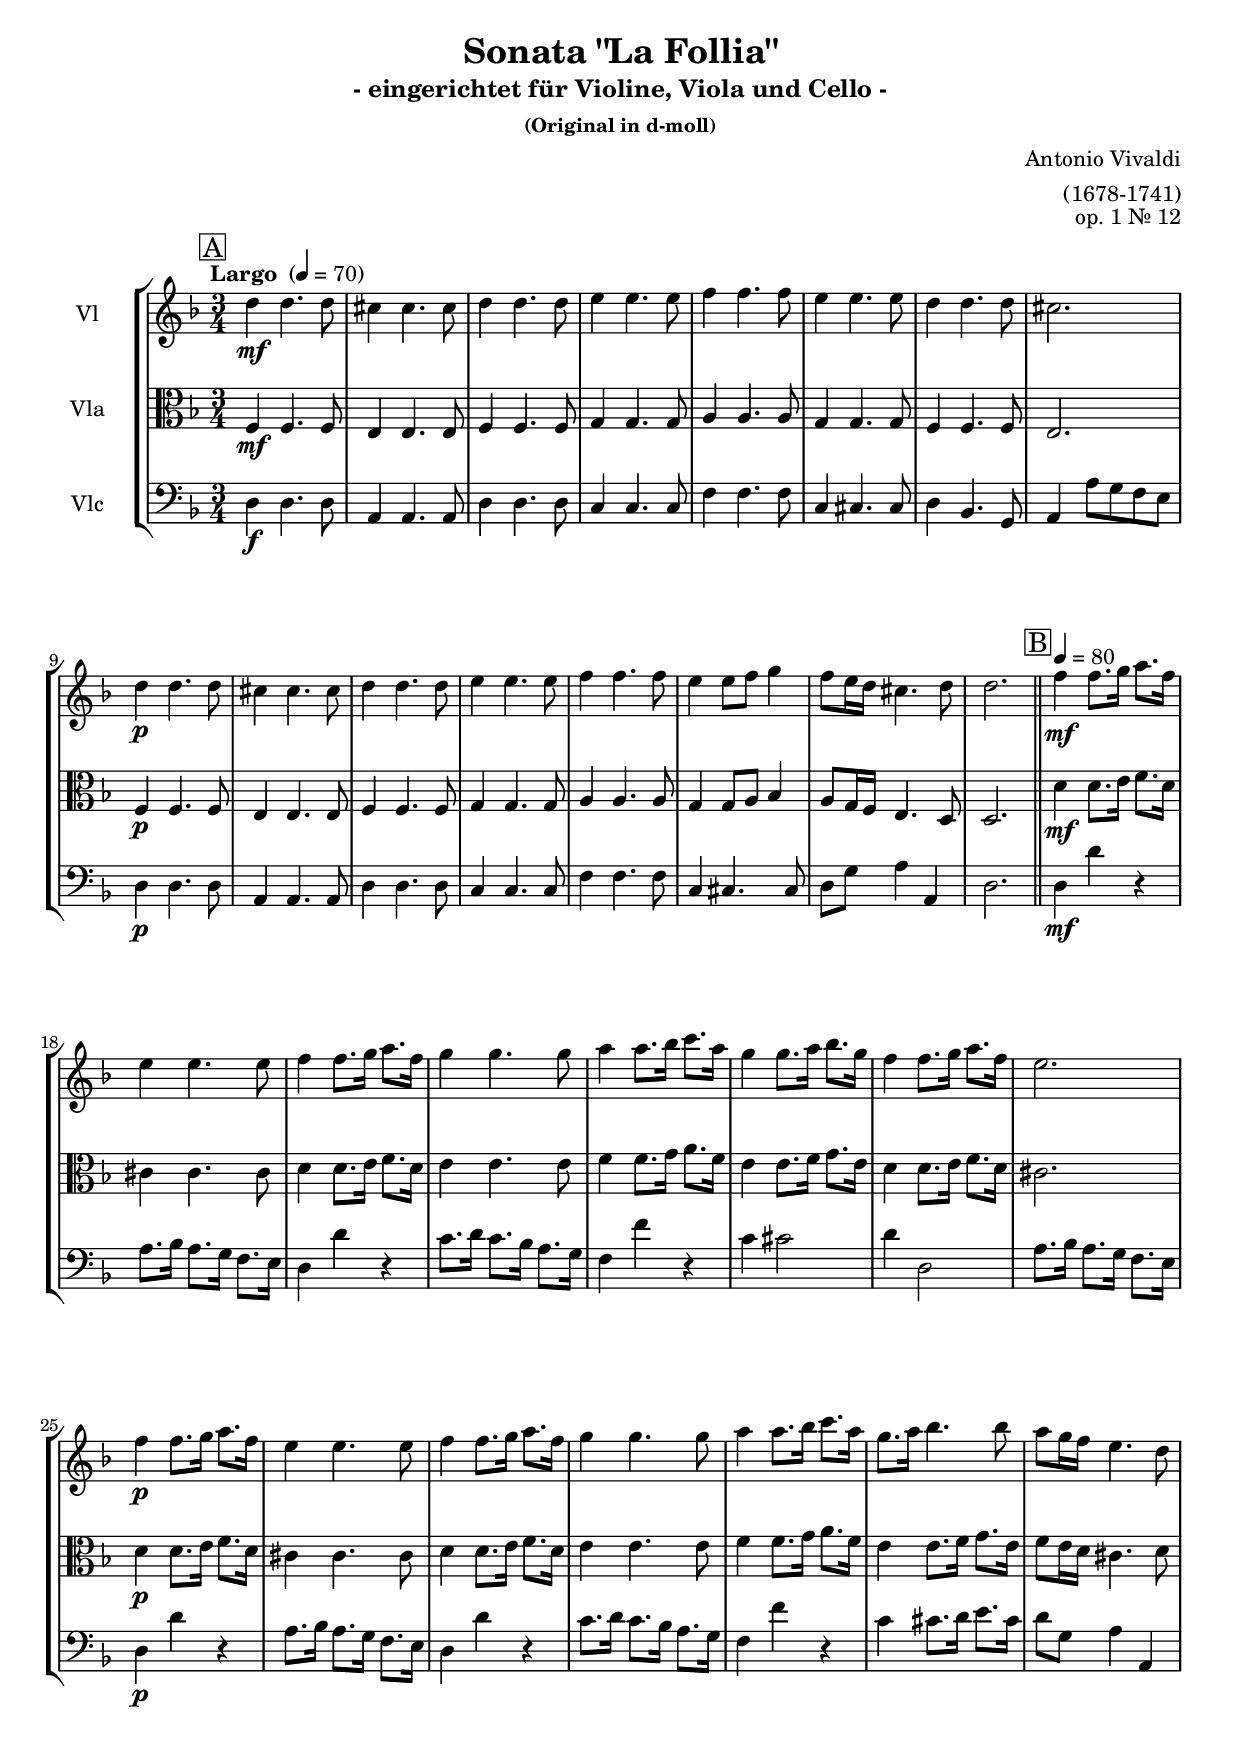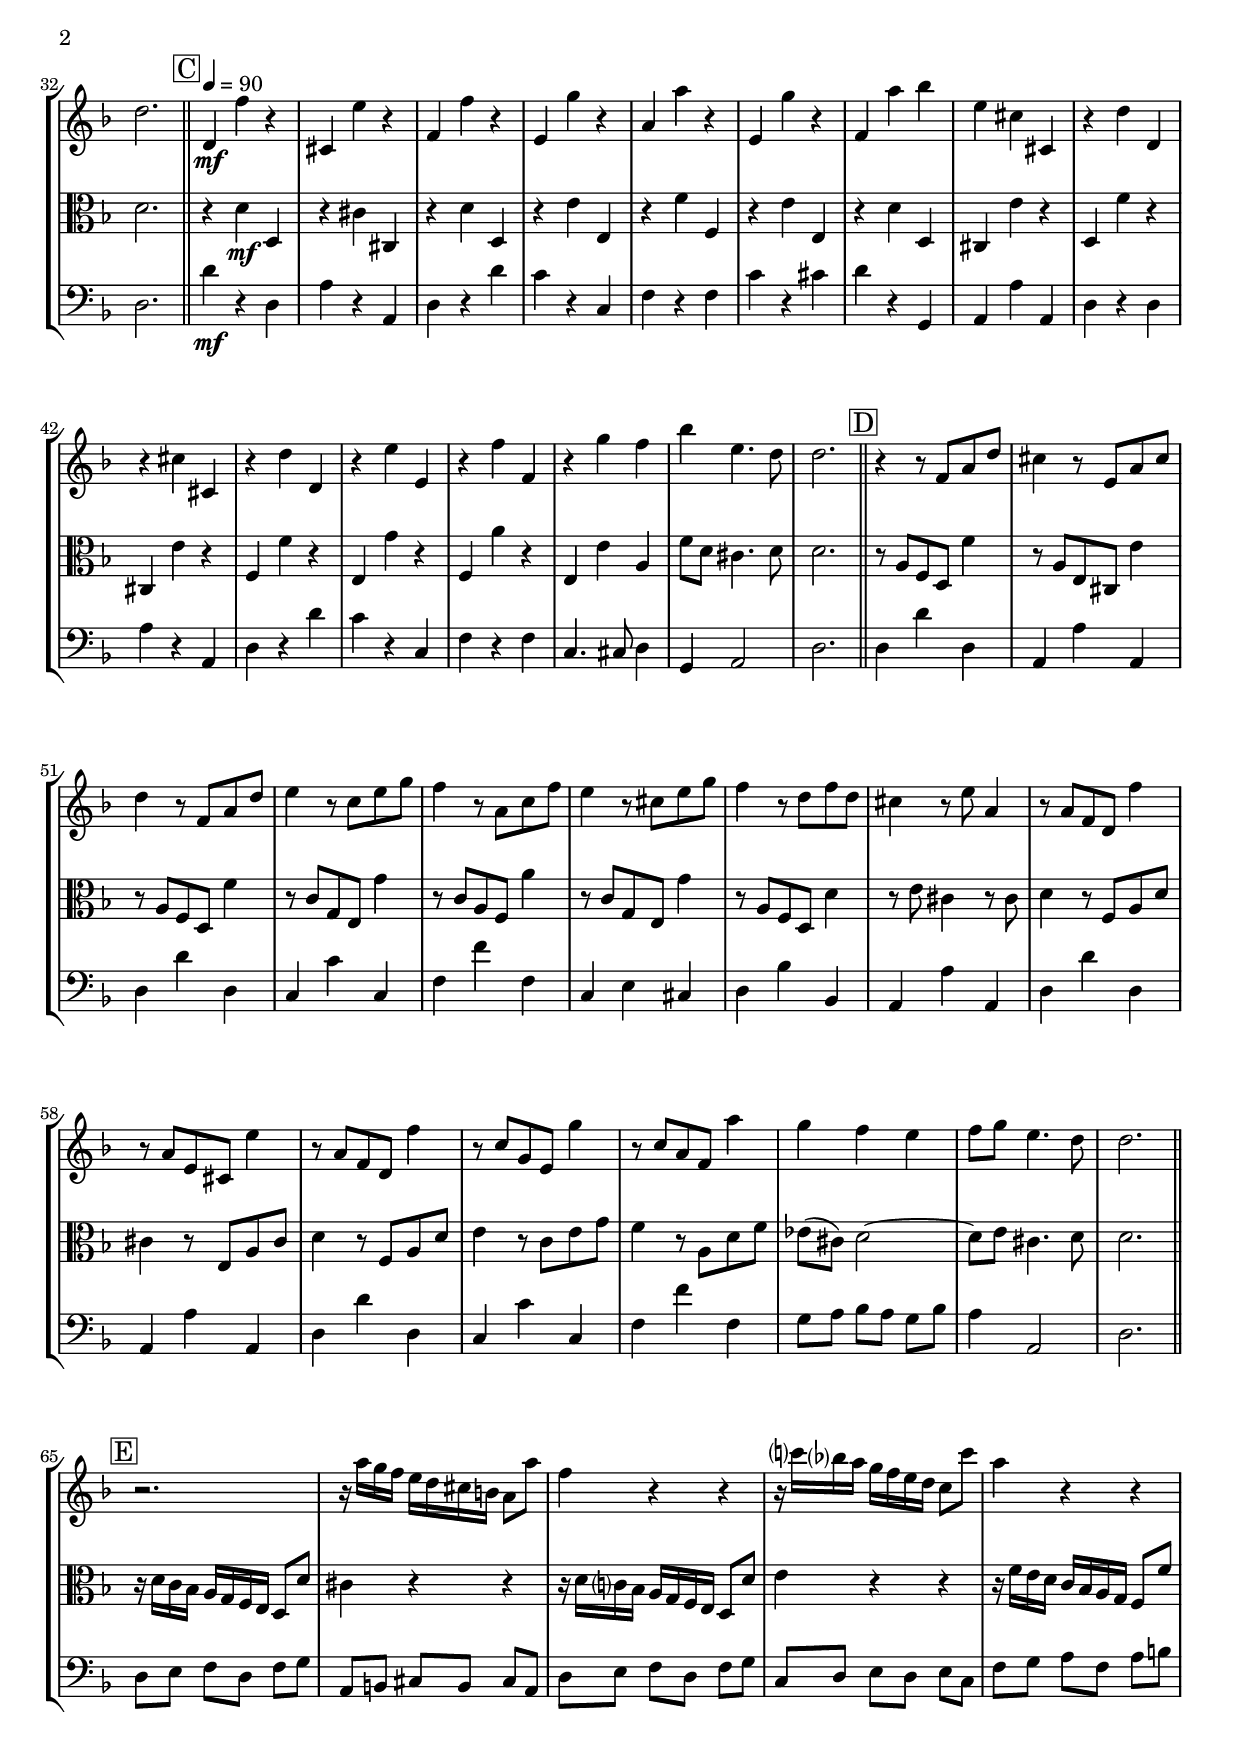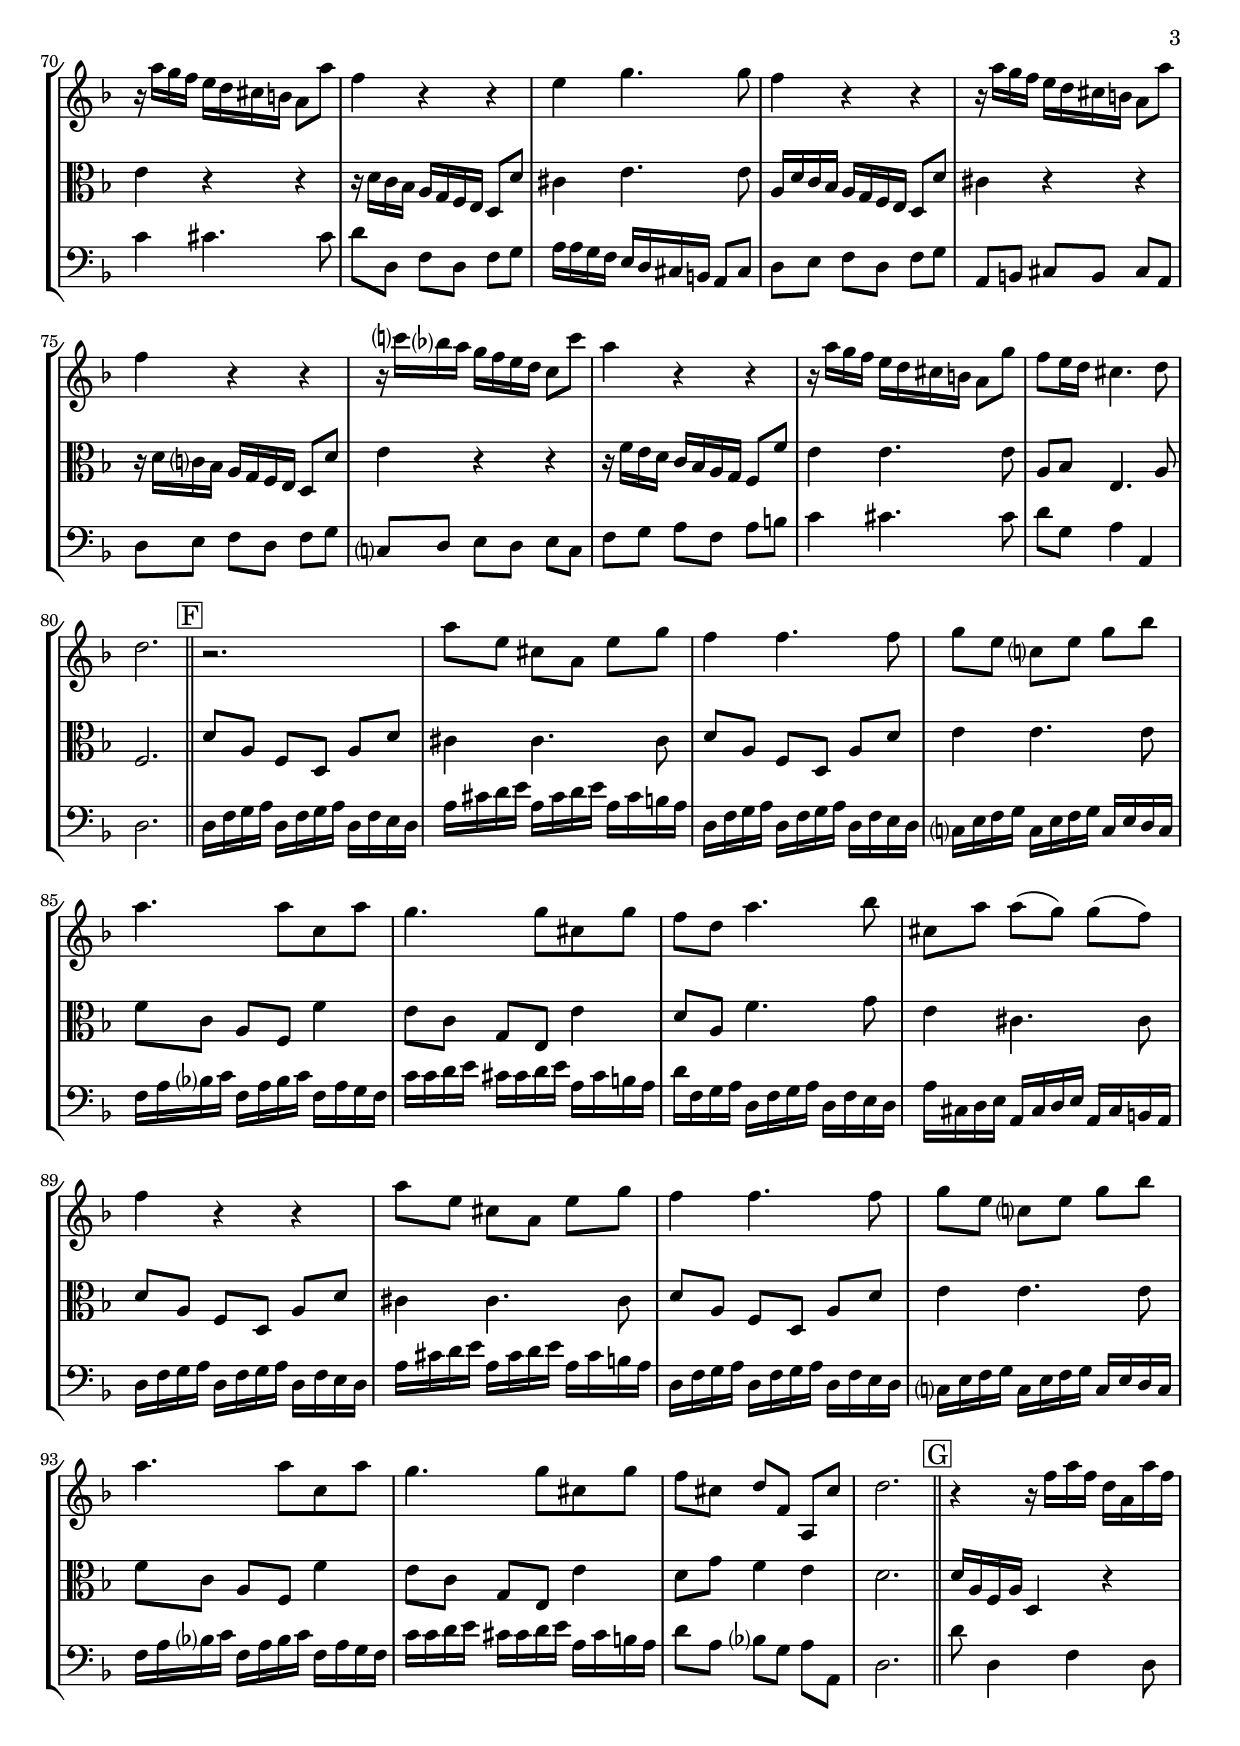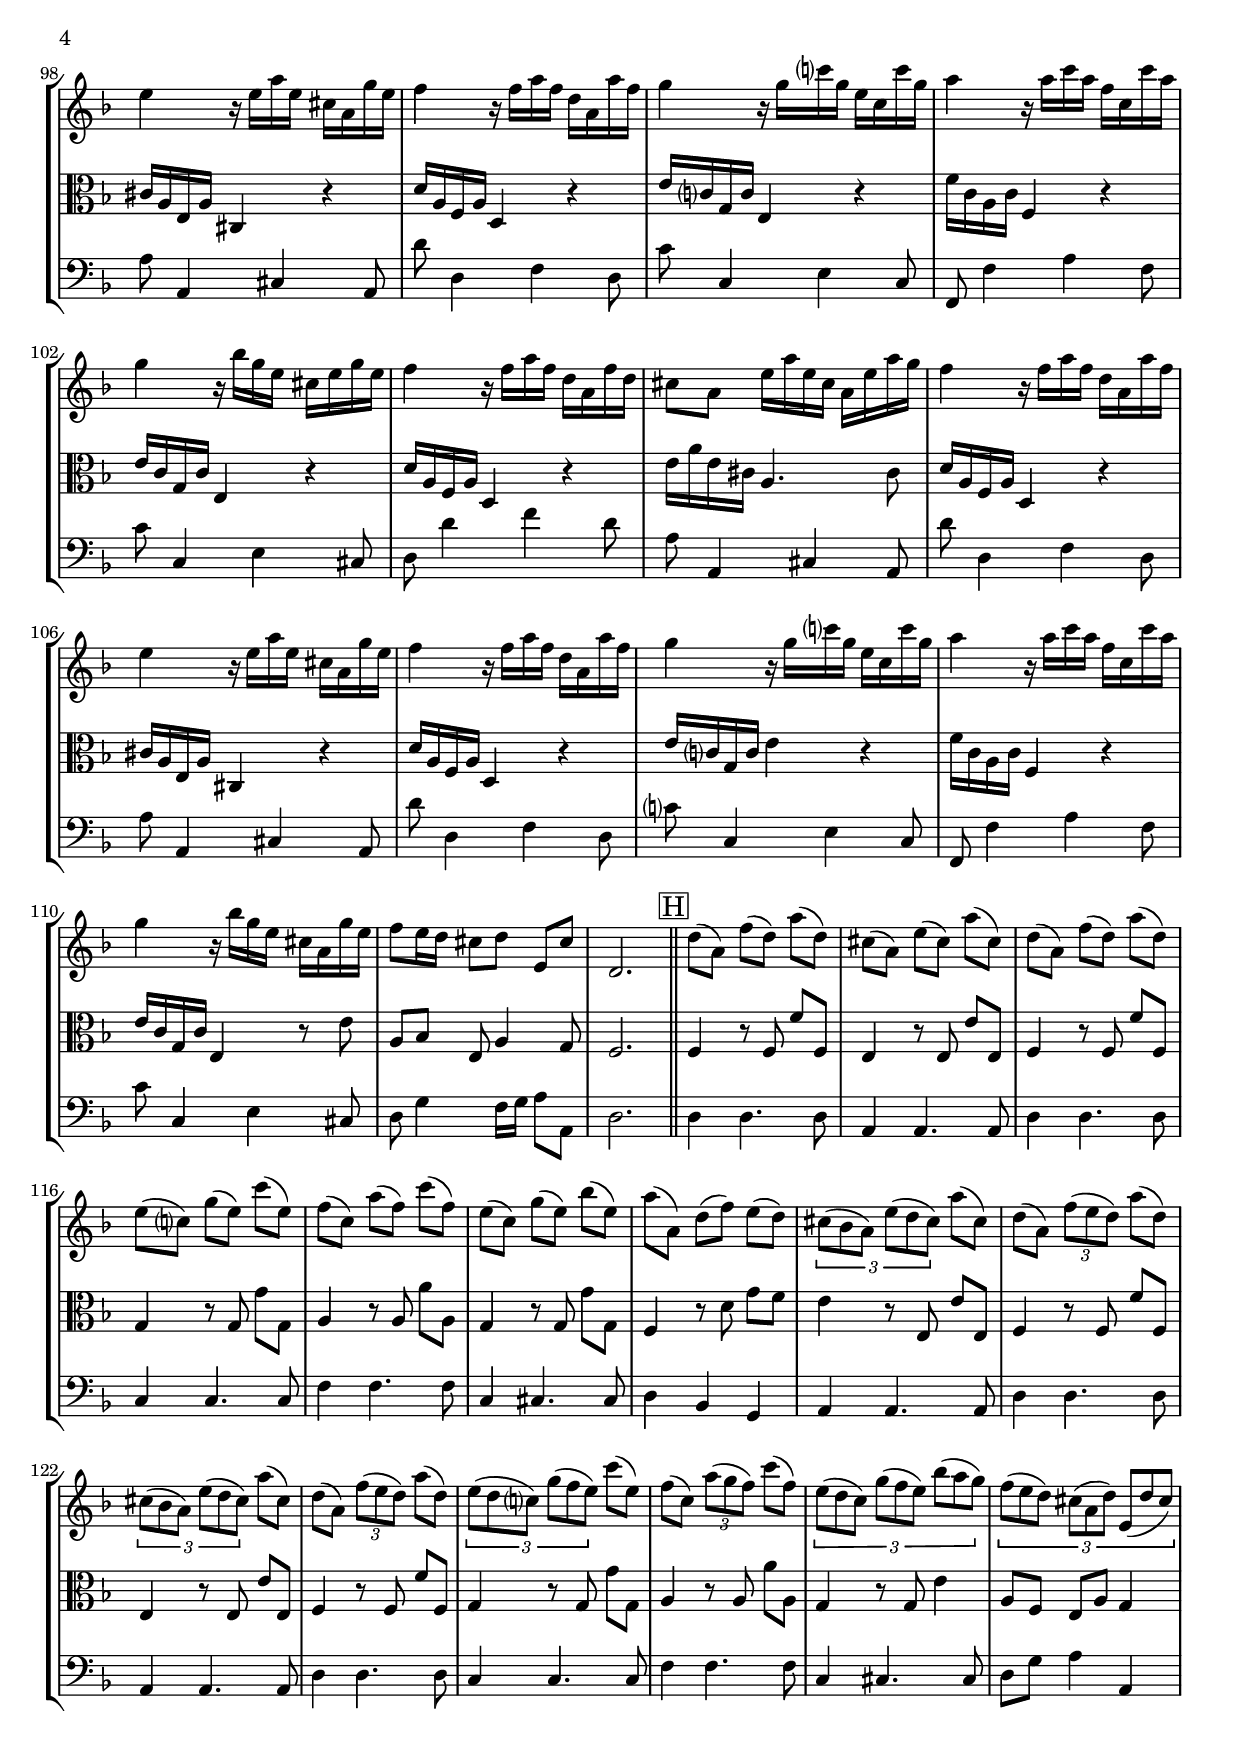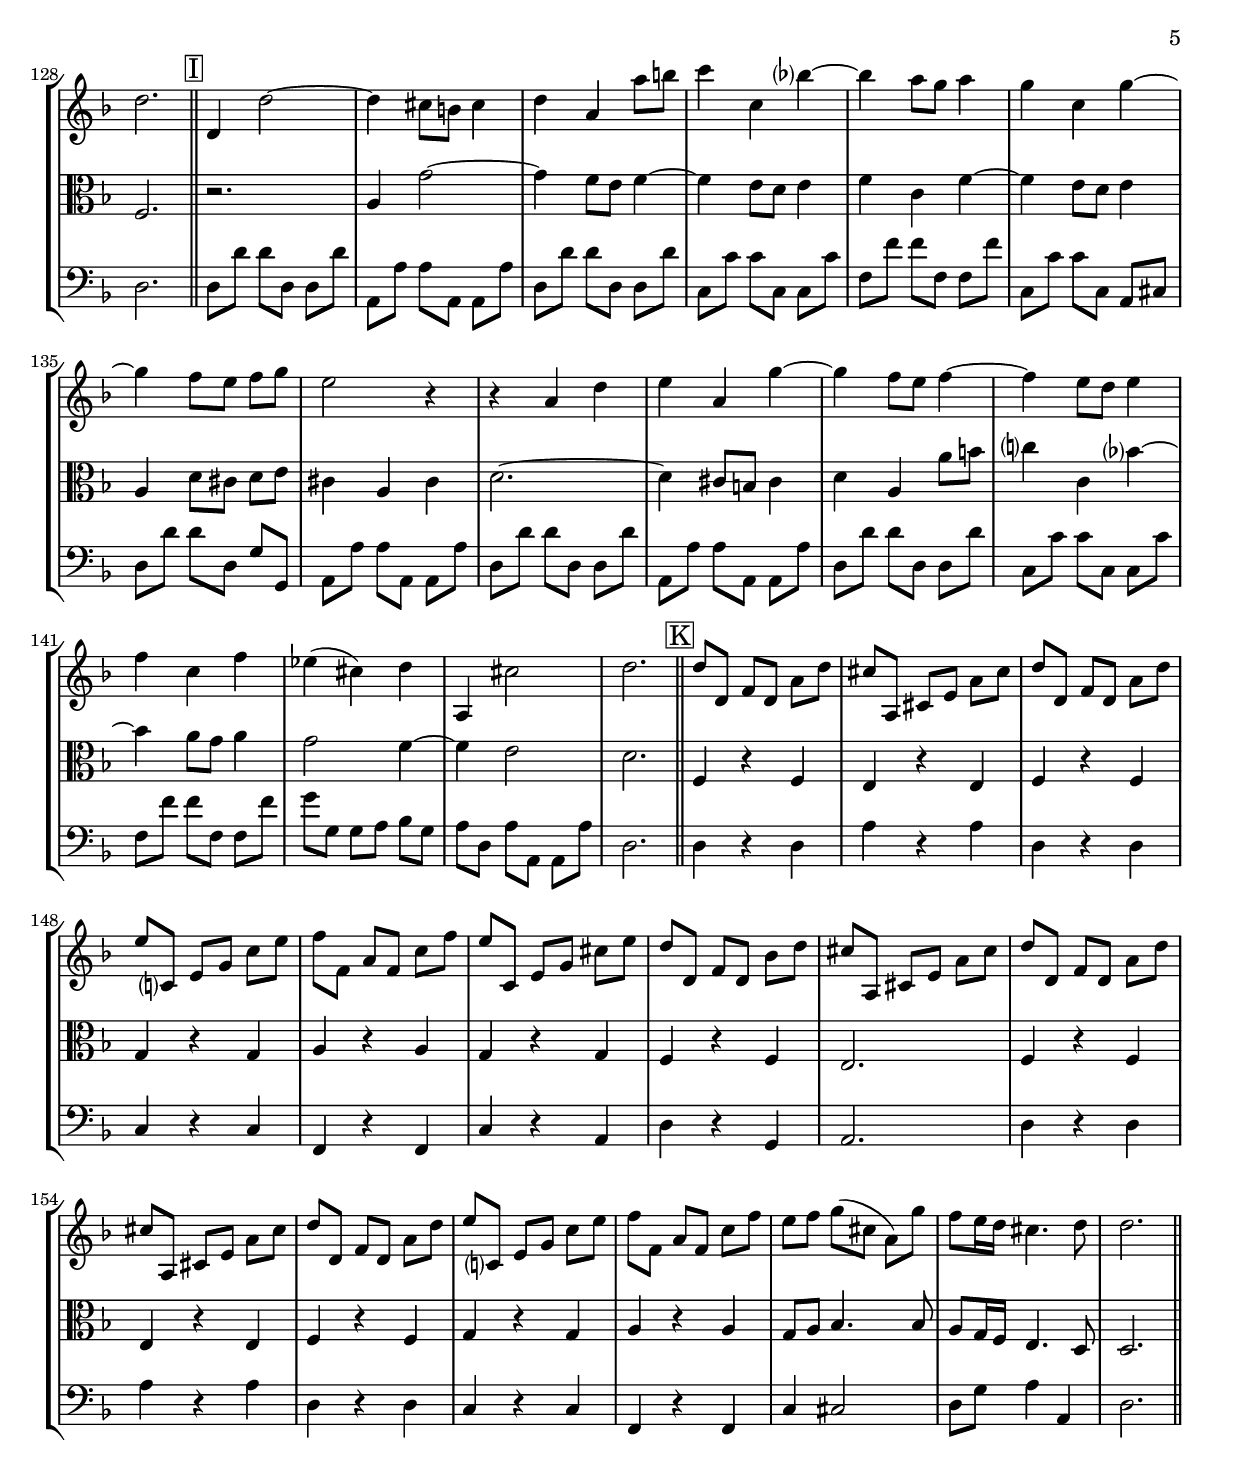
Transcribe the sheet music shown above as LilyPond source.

\version "2.12.3"
\include "deutsch.ly"

#(set-global-staff-size 19)

\header {
  title = "Sonata \"La Follia\""
  subtitle = "- eingerichtet für Violine, Viola und Cello -"
  subsubtitle = "(Original in d-moll)"
  composer = "Antonio Vivaldi"
  arranger = "(1678-1741)"
  opus = "op. 1 Nr. 12"
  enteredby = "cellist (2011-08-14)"
}

voiceconsts = {
 \key d \minor
 \time 3/4
% \clef "bass"
 \clef "treble"
% \numericTimeSignature
 \compressFullBarRests
 \tempo "Largo " 4=70
}

minstr = "harpsichord"
%minstr = "clarinet"
%minstr = "accordion"
%minstr = "bassoon"

cresc = \markup \italic "cresc."
fmarc = \markup { \dynamic f \bold \italic " marcato" }

va = \relative c'' {
  \voiceconsts

  \mark \markup \box "A"
  d4\mf d4. d8
  cis4 cis4. cis8
  d4 d4. d8
  e4 e4. e8
  f4 f4. f8

  e4 e4. e8
  d4 d4. d8
  cis2.
  d4\p d4. d8
  cis4 cis4. cis8

  d4 d4. d8
  e4 e4. e8
  f4 f4. f8
  e4 e8 f g4
  f8 e16 d cis4. d8
  d2. \bar "||"

  \mark \markup \box "B" \tempo 4=80
  f4\mf f8. g16 a8. f16
  e4 e4. e8
  f4 f8. g16 a8. f16
  g4 g4. g8

  a4 a8. b16 c8. a16
  g4 g8. a16 b8. g16
  f4 f8. g16 a8. f16
  e2.

  f4\p f8. g16 a8. f16
  e4 e4. e8
  f4 f8. g16 a8. f16
  g4 g4. g8

  a4 a8. b16 c8. a16
  g8. a16 b4. b8
  a g16 f e4. d8
  d2. \bar "||"

  \mark \markup \box "C" \tempo 4=90
  d,4\mf f' r
  cis, e' r
  f, f' r
  e, g' r

  a, a' r
  e, g' r
  f, a' b
  e, cis cis,

  r d' d,
  r cis' cis,
  r d' d,
  r e' e,

  r f' f,
  r g' f
  b e,4. d8
  d2. \bar "||"

  \mark \markup \box "D"
  r4 r8 f, a d
  cis4 r8 e, a cis
  d4 r8 f, a d
  e4 r8 c e g

  f4 r8 a, c f
  e4 r8 cis e g
  f4 r8 d f d
  cis4 r8 e a,4

  r8 a f d f'4
  r8 a, e cis e'4
  r8 a, f d f'4
  r8 c g e g'4

  r8 c, a f a'4
  g f e
  f8 g e4. d8
  d2. \bar "||"

  \mark \markup \box "E"
  r2.
  r16 a' g f e d cis h a8 a'
  f4 r r
  r16 c'? b? a g f e d c8 c'

  a4 r r
  r16 a g f e d cis h a8 a'
  f4 r r
  e g4. g8

  f4 r r
  r16 a g f e d cis h a8 a'
  f4 r r
  r16 c'? b? a g f e d c8 c'

  a4 r r
  r16 a g f e d cis h a8 g'
  f e16 d cis4. d8
  d2. \bar "|."

  \mark \markup \box "F"
  r2.
  a'8 e cis[ a] e' g
  f4 f4. f8
  g e c?[ e] g b

  a4. a8 c, a'
  g4. g8 cis, g'
  f d a'4. b8
  cis, a' a[( g]) g( f)

  f4 r r
  a8 e cis[ a] e' g
  f4 f4. f8
  g e c?[ e] g b

  a4. a8 c, a'
  g4. g8 cis, g'
  f cis d[ f,] a, cis'
  d2. \bar "||"

  \mark \markup \box "G"
  r4 r16 f a f d a a' f
  e4 r16 e a e cis a g' e
  f4 r16 f a f d a a' f
  g4 r16 g c? g e c c' g

  a4 r16 a c a f c c' a
  g4 r16 b g e cis e g e
  f4 r16 f a f d a f' d
  cis8 a e'16 a e cis a e' a g

  f4 r16 f a f d a a' f
  e4 r16 e a e cis a g' e
  f4 r16 f a f d a a' f
  g4 r16 g c? g e c c' g

  a4 r16 a c a f c c' a
  g4 r16 b g e cis a g' e
  f8 e16 d cis8[ d] e, cis' 
  d,2. \bar "||"

  \mark \markup \box "H"
  d'8( a) f'[( d]) a'( d,)
  cis( a) e'[( cis]) a'( cis,)
  d( a) f'[( d]) a'( d,)
  e( c?) g'[( e]) c'( e,)

  f( c) a'[( f]) c'( f,)
  e( c) g'[( e]) b'( e,)
  a( a,) d[( f]) e( d)
  \times 2/3 { cis( b a) e'[( d cis]) } a'( cis,)

  d( a) \times 2/3 { f'[( e d]) } a'( d,)
  \times 2/3 { cis( b a) e'[( d cis]) } a'( cis,)
  d( a) \times 2/3 { f'[( e d]) } a'( d,)
  \times 2/3 { e( d c?) g'[( f e]) } c'( e,)

  f( c) \times 2/3 { a'[( g f]) } c'( f,)
  \times 2/3 { e( d c) g'[( f e]) b'( a g) }
  \times 2/3 { f( e d) cis[( a d]) e,( d' cis) }
  d2. \bar "||"

  \mark \markup \box "I"
  d,4 d'2~
  d4 cis8 h cis4
  d a a'8 h
  c4 c, b'?~

  b a8 g a4
  g c, g'~
  g f8[ e] f g
  e2 r4

  r a, d
  e a, g'~
  g f8 e f4~
  f e8 d e4

  f c f
  es( cis) d
  a, cis'2
  d2. \bar "||"

  \mark \markup \box "K"
  d8 d, f[ d] a' d
  cis a, cis[ e] a cis
  d d, f[ d] a' d
  e c,? e[ g] c e

  f f, a[ f] c' f
  e c, e[ g] cis e
  d d, f[ d] b' d
  cis a, cis[ e] a cis

  d d, f[ d] a' d
  cis a, cis[ e] a cis
  d d, f[ d] a' d
  e c,? e[ g] c e

  f f, a[ f] c' f
  e f g[( cis,] a) g'
  f e16 d cis4. d8
  d2. \bar "||"
}

vb = \relative c' {
  \voiceconsts
  \clef "alto"

  \mark \markup \box "A"
  f4\mf f4. f8
  e4 e4. e8
  f4 f4. f8
  g4 g4. g8
  a4 a4. a8

  g4 g4. g8
  f4 f4. f8
  e2.
  f4\p f4. f8
  e4 e4. e8

  f4 f4. f8
  g4 g4. g8
  a4 a4. a8
  g4 g8 a b4
  a8 g16 f e4. d8
  d2. \bar "||"  

  \mark \markup \box "B" \tempo 4=80
  d'4\mf d8. e16 f8. d16
  cis4 cis4. cis8
  d4 d8. e16 f8. d16
  e4 e4. e8

  f4 f8. g16 a8. f16
  e4 e8. f16 g8. e16
  d4 d8. e16 f8. d16
  cis2.

  d4\p d8. e16 f8. d16
  cis4 cis4. cis8
  d4 d8. e16 f8. d16
  e4 e4. e8

  f4 f8. g16 a8. f16
  e4 e8. f16 g8. e16
  f8 e16 d cis4. d8
  d2. \bar "||"

  \mark \markup \box "C" \tempo 4=90
  r4 d\mf d,
  r cis' cis,
  r d' d,
  r e' e,

  r f' f,
  r e' e,
  r d' d,
  cis e' r

  d, f' r
  cis, e' r
  f, f' r
  e, g' r

  f, a' r
  e, e' a,
  f'8 d cis4. d8
  d2. \bar "||" 

  \mark \markup \box "D"
  r8 a f d f'4
  r8 a, e cis e'4
  r8 a, f d f'4
  r8 c g e g'4

  r8 c, a f a'4
  r8 c, g e g'4
  r8 a, f d d'4
  r8 e cis4 r8 cis

  d4 r8 f, a d
  cis4 r8 e, a cis
  d4 r8 f, a d
  e4 r8 c e g

  f4 r8 a, d f
  es( cis) d2~
  d8 e cis4. d8
  d2. \bar "||"

  \mark \markup \box "E"
  r16 d c b a g f e d8 d'
  cis4 r r
  r16 d c? b a g f e d8 d'
  e4 r r

  r16 f e d c b a g f8 f'
  e4 r r
  r16 d c b a g f e d8 d'
  cis4 e4. e8

  a,16 d c b a g f e d8 d'
  cis4 r r
  r16 d c? b a g f e d8 d'
  e4 r r

  r16 f e d c b a g f8 f'
  e4 e4. e8
  a, b e,4. a8
  f2. \bar "||"

  \mark \markup \box "F"
  d'8 a f[ d] a' d
  cis4 cis4. cis8
  d a f[ d] a' d
  e4 e4. e8

  f c a[ f] f'4
  e8 c g[ e] e'4
  d8 a f'4. g8
  e4 cis4. cis8

  d a f[ d] a' d
  cis4 cis4. cis8
  d a f[ d] a' d
  e4 e4. e8

  f c a[ f] f'4
  e8 c g[ e] e'4
  d8 g f4 e
  d2. \bar "||"

  \mark \markup \box "G"
  d16 a f a d,4 r
  cis'16 a e a cis,4 r
  d'16 a f a d,4 r
  e'16 c? g c e,4 r

  f'16 c a c f,4 r
  e'16 c g c e,4 r
  d'16 a f a d,4 r
  e'16 a e cis a4. cis8

  d16 a f a d,4 r
  cis'16 a e a cis,4 r
  d'16 a f a d,4 r
  e'16 c? g c e4 r

  f16 c a c f,4 r
  e'16 c g c e,4 r8 e'
  a,[ b] e, a4 g8
  f2. \bar "||" 

  \mark \markup \box "H"
  f4 r8 f f'[ f,]
  e4 r8 e e'[ e,]
  f4 r8 f f'[ f,]
  g4 r8 g g'[ g,]

  a4 r8 a a'[ a,]
  g4 r8 g g'[ g,]
  f4 r8 d' g[ f]
  e4 r8 e, e'[ e,]

  f4 r8 f f'[ f,]
  e4 r8 e e'[ e,]
  f4 r8 f f'[ f,]
  g4 r8 g g'[ g,]

  a4 r8 a a'[ a,]
  g4 r8 g e'4
  a,8 f e[ a] g4
  f2. \bar "||"
 
  \mark \markup \box "I"
  r2.
  a4 g'2~
  g4 f8 e f4~
  f e8 d e4

  f c f~
  f e8 d e4
  a, d8[ cis] d e
  cis4 a cis

  d2.~
  d4 cis8 h cis4
  d a a'8 h
  c?4 c, b'?~

  b a8 g a4
  g2 f4~
  f e2
  d2. \bar "||"
 
  \mark \markup \box "K"
  f,4 r f
  e r e
  f r f
  g r g

  a r a
  g r g
  f r f
  e2.

  f4 r f
  e r e
  f r f
  g r g

  a r a
  g8 a b4. b8
  a g16 f e4. d8
  d2. \bar "||"
}

vc = \relative c {
  \voiceconsts
  \clef "bass"

  \mark \markup \box "A"
  d4\f d4. d8
  a4 a4. a8
  d4 d4. d8
  c4 c4. c8
  f4 f4. f8

  c4 cis4. cis8
  d4 b4. g8
  a4 a'8 g f e
  d4\p d4. d8
  a4 a4. a8

  d4 d4. d8
  c4 c4. c8
  f4 f4. f8
  c4 cis4. cis8
  d g a4 a,
  d2. \bar "||"

  \mark \markup \box "B" \tempo 4=80
  d4\mf d' r
  a8. b16 a8. g16 f8. e16
  d4 d' r
  c8. d16 c8. b16 a8. g16

  f4 f' r
  c cis2
  d4 d,2
  a'8. b16 a8. g16 f8. e16

  d4\p d' r
  a8. b16 a8. g16 f8. e16
  d4 d' r
  c8. d16 c8. b16 a8. g16

  f4 f' r
  c cis8. d16 e8. cis16
  d8 g, a4 a,
  d2. \bar "||"

  \mark \markup \box "C" \tempo 4=90
  d'4\mf r d,
  a' r a,
  d r d'
  c r c,

  f r f
  c' r cis
  d r g,,
  a a' a,

  d r d
  a' r a,
  d r d'
  c r c,

  f r f
  c4. cis8 d4
  g, a2
  d2. \bar "||"

  \mark \markup \box "D"
  d4 d' d,
  a a' a,
  d d' d,
  c c' c,

  f f' f,
  c e cis
  d b' b,
  a a' a,

  d d' d,
  a a' a,
  d d' d,
  c c' c,

  f f' f,
  g8 a b[ a] g b
  a4 a,2
  d2. \bar "||"

  \mark \markup \box "E"
  d8 e f[ d] f g
  a, h cis[ h] cis a
  d e f[ d] f g
  c, d e[ d] e c

  f g a[ f] a h
  c4 cis4. cis8
  d d, f[ d] f g
  a16 a g f e d cis h a8 cis

  d e f[ d] f g
  a, h cis[ h] cis a
  d e f[ d] f g
  c,? d e[ d] e c

  f g a[ f] a h
  c4 cis4. cis8
  d g, a4 a,
  d2. \bar "||"

  \mark \markup \box "F"
  d16 f g a d, f g a d, f e d
  a' cis d e a, cis d e a, cis h a
  d, f g a d, f g a d, f e d
  c? e f g c, e f g c, e d c

  f a b? c f, a b c f, a g f
  c' c d e cis cis d e a, cis h a
  d f, g a d, f g a d, f e d
  a' cis, d e a, cis d e a, cis h a

  d f g a d, f g a d, f e d
  a' cis d e a, cis d e a, cis h a
  d, f g a d, f g a d, f e d
  c? e f g c, e f g c, e d c

  f a b? c f, a b c f, a g f
  c' c d e cis cis d e a, cis h a
  d8 a b?[ g] a a,
  d2. \bar "||"

  \mark \markup \box "G"
  d'8 d,4 f d8
  a' a,4 cis a8
  d' d,4 f d8
  c' c,4 e c8

  f, f'4 a f8
  c' c,4 e cis8
  d d'4 f d8
  a a,4 cis a8

  d' d,4 f d8
  a' a,4 cis a8
  d' d,4 f d8
  c'? c,4 e c8

  f, f'4 a f8
  c' c,4 e cis8
  d g4 f16 g a8 a,
  d2. \bar "||"

  \mark \markup \box "H"
  d4 d4. d8
  a4 a4. a8
  d4 d4. d8
  c4 c4. c8

  f4 f4. f8
  c4 cis4. cis8
  d4 b g
  a a4. a8

  d4 d4. d8
  a4 a4. a8
  d4 d4. d8
  c4 c4. c8

  f4 f4. f8
  c4 cis4. cis8
  d g a4 a,
  d2. \bar "||"

  \mark \markup \box "I"
  d8 d' d[ d,] d d'
  a, a' a[ a,] a a'
  d, d' d[ d,] d d'
  c, c' c[ c,] c c'

  f, f' f[ f,] f f'
  c, c' c[ c,] a cis
  d d' d[ d,] g g,
  a a' a[ a,] a a'

  d, d' d[ d,] d d'
  a, a' a[ a,] a a'
  d, d' d[ d,] d d'
  c, c' c[ c,] c c'

  f, f' f[ f,] f f'
  g g, g[ a] b g
  a d, a'[ a,] a a'
  d,2. \bar "||"

  \mark \markup \box "K"
  d4 r d
  a' r a
  d, r d
  c r c

  f, r f
  c' r a
  d r g,
  a2.

  d4 r d
  a' r a
  d, r d
  c r c

  f, r f
  c' cis2
  d8 g a4 a,
  d2. \bar "||"
}


music = \new StaffGroup <<
      \new Staff {
	\set Staff.midiInstrument = \minstr
	\set Staff.instrumentName = #"Vl"
%	\transpose d d { \va }
	\transpose d d { \va }
      }

      \new Staff {
	\set Staff.midiInstrument = \minstr
	\set Staff.instrumentName = #"Vla"
%	\transpose d d { \vb }
	\transpose d d, { \vb }
      }

      \new Staff {
	\set Staff.midiInstrument = \minstr
	\set Staff.instrumentName = #"Vlc"
%	\transpose d d { \vc }
	\transpose d d { \vc }
      }
>>

\book {
  \score {
    \music
    \layout {}
  }

  \score {
    \unfoldRepeats \music

    \midi {
      \context {
        \Score
        tempoWholesPerMinute = #(ly:make-moment 70 4)
      }
    }
  }
}
